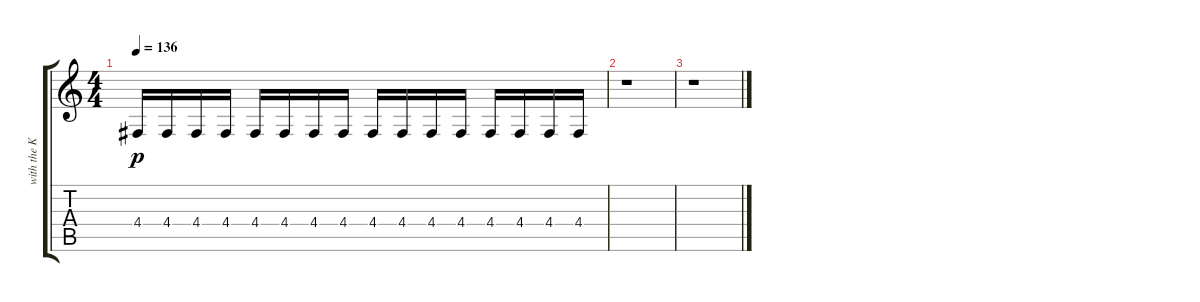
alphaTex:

\track ("with the Korg Wave Upgrade Daughter Card" "with the K") {instrument seashore}
\staff {score tabs}
\tuning (E4 B3 G3 D3 A2 E2) {hide}
\ts (4 4)
\tempo 136
\clef g2
\ks c
4.4.16{dy p} 4.4.16 4.4.16 4.4.16 4.4.16 4.4.16 4.4.16 4.4.16 4.4.16 4.4.16 4.4.16 4.4.16 4.4.16 4.4.16 4.4.16 4.4.16 |
r.1 |
r.1
